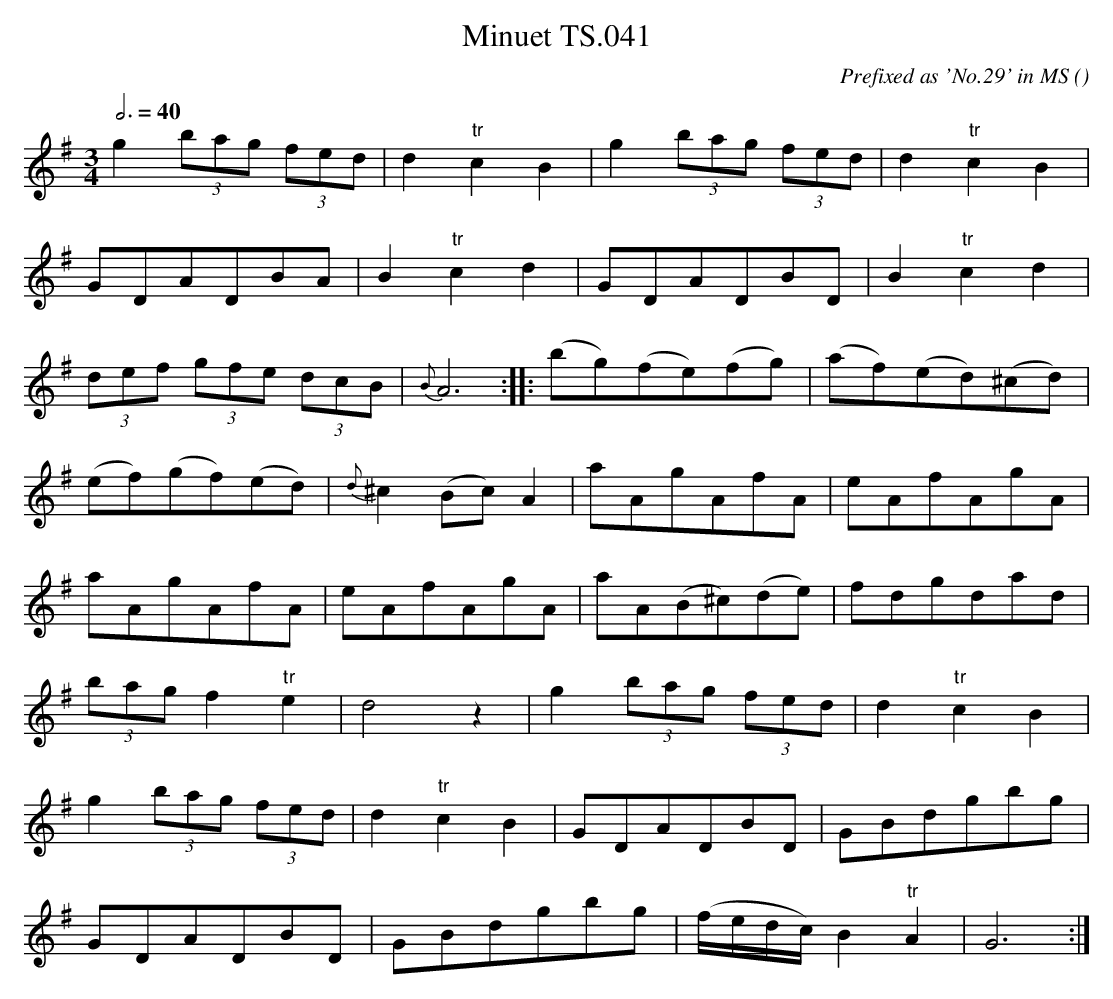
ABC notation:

X:1
T:Minuet TS.041
M:3/4
L:1/8
Q:3/4=40
C:Prefixed as 'No.29' in MS
O:
K:G
g2(3bag (3fed|d2"tr"c2B2|g2(3bag (3fed|d2"tr"c2B2|
GDADBA|B2"tr"c2d2|GDADBD|B2"tr"c2d2|
(3def (3gfe (3dcB|{B}A6::(bg)(fe)(fg)|(af)(ed)(^cd)|
(ef)(gf)(ed)|{d}^c2(Bc)A2|aAgAfA|eAfAgA|
aAgAfA|eAfAgA|aA(B^c)(de)|fdgdad|
(3bag f2"tr"e2|d4z2|g2 (3bag (3fed|d2"tr"c2B2|
g2(3bag (3fed|d2"tr"c2B2|GDADBD|GBdgbg|
GDADBD|GBdgbg|(f/e/d/c/)B2"tr"A2|G6:|]
